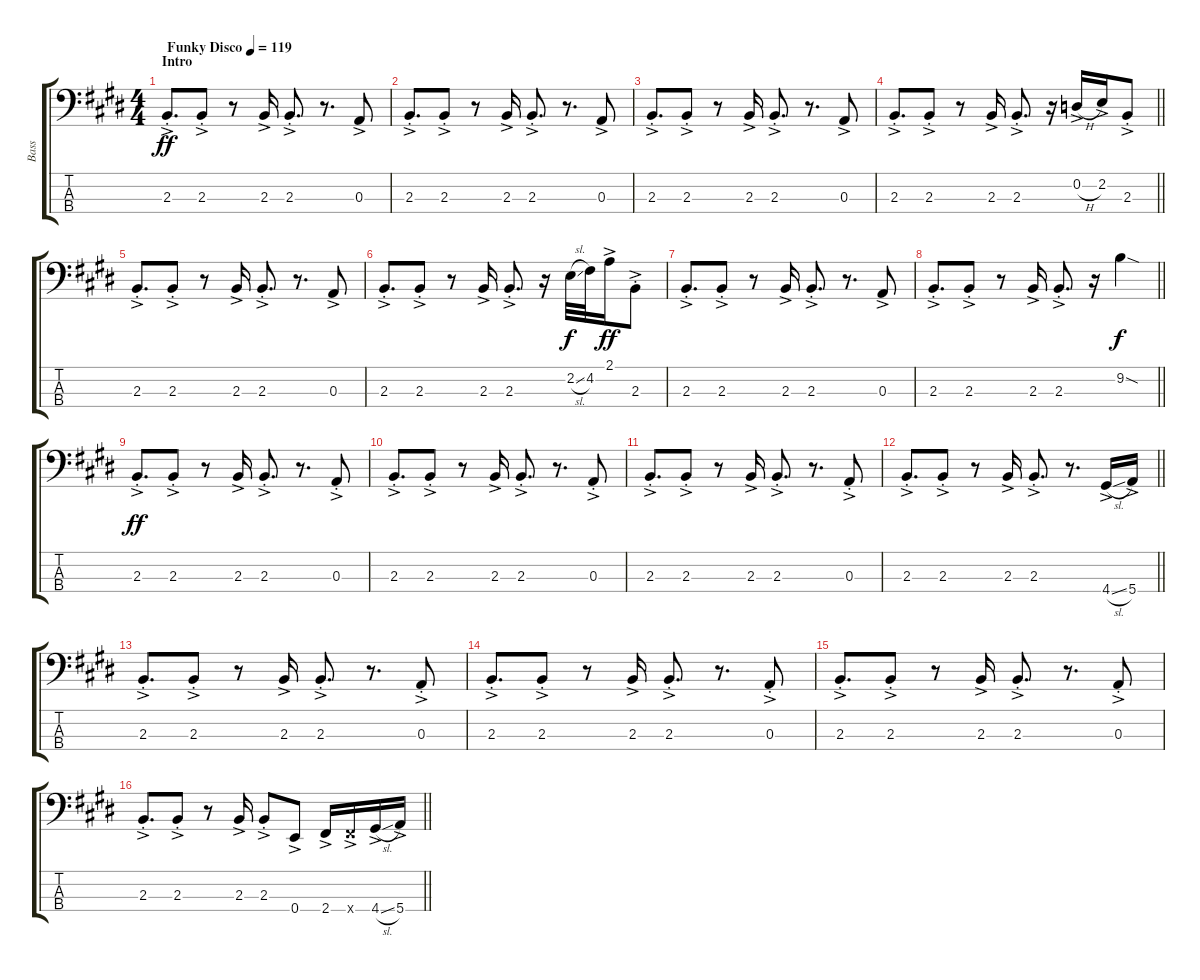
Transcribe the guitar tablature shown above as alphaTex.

\track ("Bass" "Bass") {instrument electricbassfinger}
\staff {score tabs}
\tuning (G2 D2 A1 E1) {hide}
\ts (4 4)
\section ("" "Intro")
\tempo (119 "Funky Disco")
\clef f4
\ks e
2.3{ac st}.8{d dy ff instrument electricbassfinger} 2.3{ac st}.8 r.8 2.3{ac}.16 2.3{ac st}.8{d} r.8{d} 0.3{ac}.8 |
2.3{ac st}.8{d} 2.3{ac st}.8 r.8 2.3{ac}.16 2.3{ac st}.8{d} r.8{d} 0.3{ac}.8 |
2.3{ac st}.8{d} 2.3{ac st}.8 r.8 2.3{ac}.16 2.3{ac st}.8{d} r.8{d} 0.3{ac}.8 |
\barLineRight lightlight
2.3{ac st}.8{d} 2.3{ac st}.8 r.8 2.3{ac}.16 2.3{ac st}.8{d} r.16 0.2{h ac}.16 2.2{ac}.16 2.3{ac st}.8 |
2.3{ac st}.8{d} 2.3{ac st}.8 r.8 2.3{ac}.16 2.3{ac st}.8{d} r.8{d} 0.3{ac}.8 |
2.3{ac st}.8{d} 2.3{ac st}.8 r.8 2.3{ac}.16 2.3{ac st}.8{d} r.16 2.2{sl}.32{dy f} 4.2.32 2.1{ac}.16{dy ff} 2.3{ac st}.8 |
2.3{ac st}.8{d} 2.3{ac st}.8 r.8 2.3{ac}.16 2.3{ac st}.8{d} r.8{d} 0.3{ac}.8 |
\barLineRight lightlight
2.3{ac st}.8{d} 2.3{ac st}.8 r.8 2.3{ac}.16 2.3{ac st}.8{d} r.16 9.2{sod}.4{dy f} |
2.3{ac st}.8{d dy ff} 2.3{ac st}.8 r.8 2.3{ac}.16 2.3{ac st}.8{d} r.8{d} 0.3{ac st}.8 |
2.3{ac st}.8{d} 2.3{ac st}.8 r.8 2.3{ac}.16 2.3{ac st}.8{d} r.8{d} 0.3{ac st}.8 |
2.3{ac st}.8{d} 2.3{ac st}.8 r.8 2.3{ac}.16 2.3{ac st}.8{d} r.8{d} 0.3{ac st}.8 |
\barLineRight lightlight
2.3{ac st}.8{d} 2.3{ac st}.8 r.8 2.3{ac}.16 2.3{ac st}.8{d} r.8{d} 4.4{sl ac}.16 5.4{ac}.16 |
2.3{ac st}.8{d} 2.3{ac st}.8 r.8 2.3{ac}.16 2.3{ac st}.8{d} r.8{d} 0.3{ac st}.8 |
2.3{ac st}.8{d} 2.3{ac st}.8 r.8 2.3{ac}.16 2.3{ac st}.8{d} r.8{d} 0.3{ac st}.8 |
2.3{ac st}.8{d} 2.3{ac st}.8 r.8 2.3{ac}.16 2.3{ac st}.8{d} r.8{d} 0.3{ac st}.8 |
\barLineRight lightlight
2.3{ac st}.8{d} 2.3{ac st}.8 r.8 2.3{ac}.16 2.3{ac st}.8 0.4{ac}.8 2.4{ac}.16 2.4{ac x}.16 4.4{sl ac}.16 5.4{ac}.16
